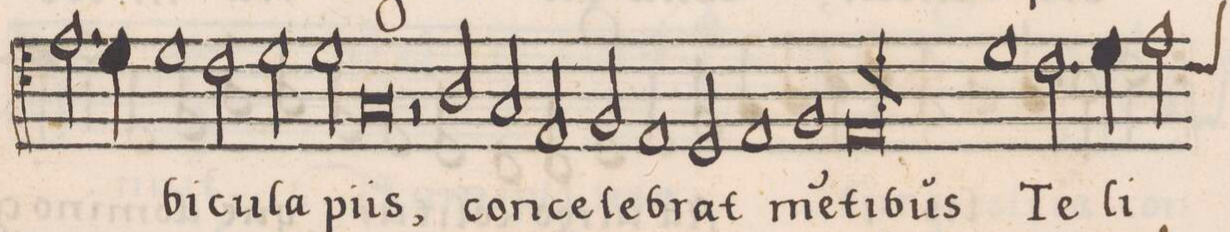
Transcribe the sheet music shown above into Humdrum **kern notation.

**kern	**text	**text
*I"ALTVS	*	*
*clefC4	*	*
*k[]	*	*
*met(C|)	*	*
*M2/1	*	*
2.e\	.	.
=65-	=65-	=65-
4d\	.	.
1d	-bi-	.
2c\	-cu-	.
=66-	=66-	=66-
2d\	-la	.
2d\	pi-	.
0G	-is	.
=67-	=67-	=67-
2r	.	.
2A/	con-	.
=68-	=68-	=68-
2G/	.	.
2E/	-ce-	.
2F/	-le-	.
1E/	.	.
=69-	=69-	=69-
2D/	-brat	.
1E	me(n)-	.
=70-	=70-	=70-
1F	-ti-	.
1E	-bus	.
=71-	=71-	=71-
1d	.	.
2.c\	Te	.
4d\	li-	.
=72-	=72-	=72-
*custos:c	*	*
2e\	.	.
*-	*-	*-
